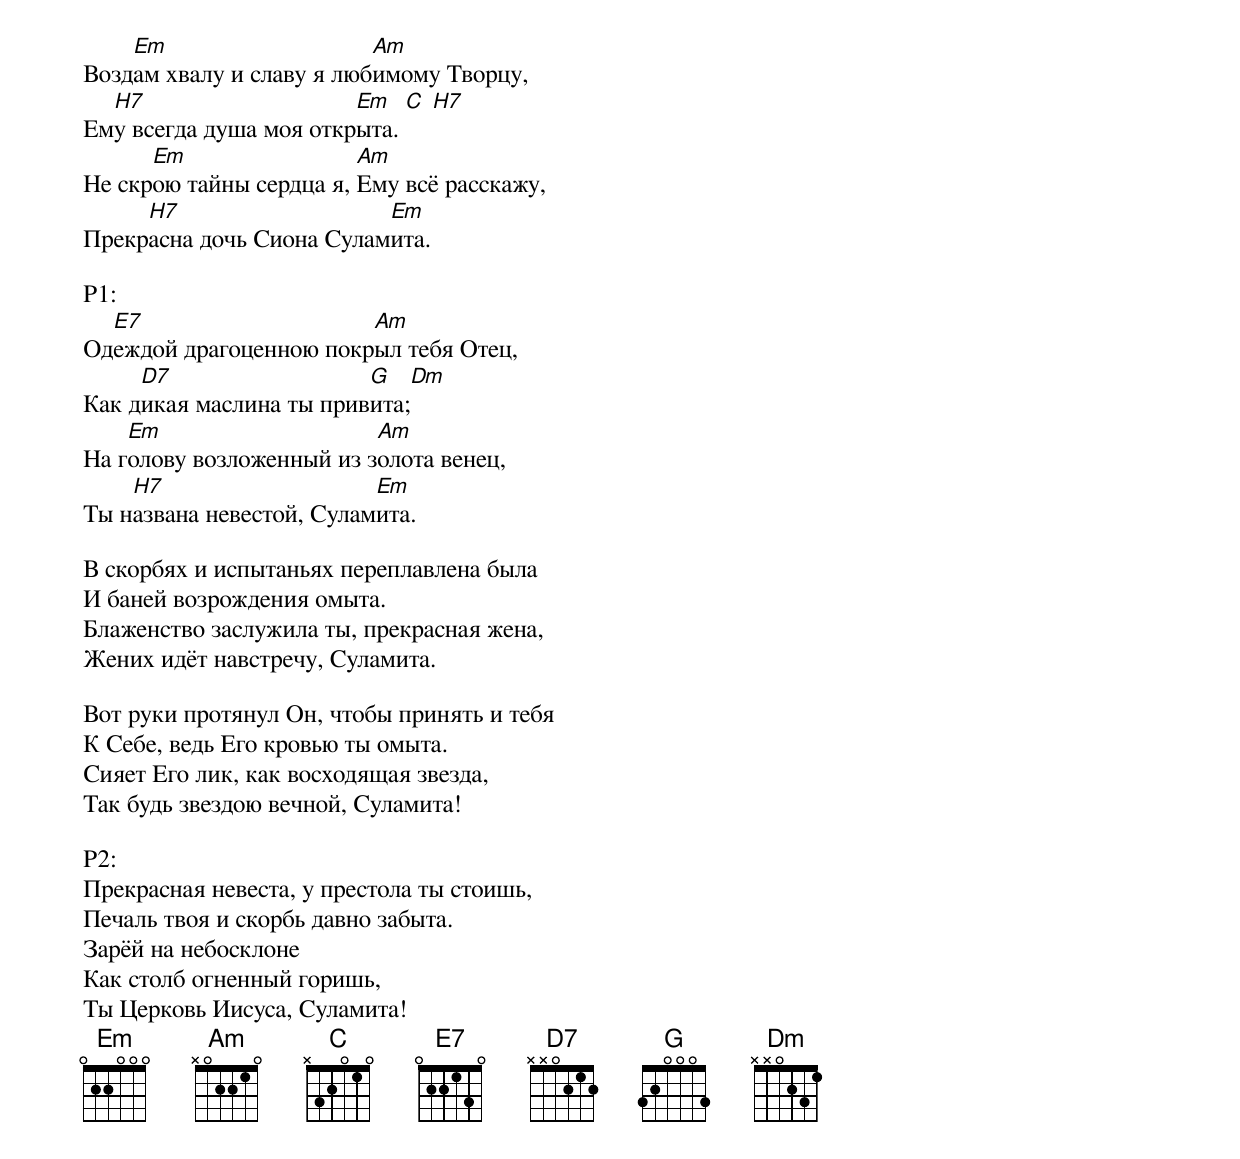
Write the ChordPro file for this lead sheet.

Возд[Em]ам хвалу и славу я люб[Am]имому Творцу,
Ем[H7]у всегда душа моя откр[Em]ыта. [C] [H7]
Не скр[Em]ою тайны сердца я, [Am]Ему всё расскажу,
Прекр[H7]асна дочь Сиона Сулам[Em]ита.

P1:
Од[E7]еждой драгоценною покр[Am]ыл тебя Отец,
Как д[D7]икая маслина ты прив[G]ита;[Dm]
На г[Em]олову возложенный из з[Am]олота венец,
Ты н[H7]азвана невестой, Сулам[Em]ита.

В скорбях и испытаньях переплавлена была
И баней возрождения омыта.
Блаженство заслужила ты, прекрасная жена,
Жених идёт навстречу, Суламита.

Вот руки протянул Он, чтобы принять и тебя
К Себе, ведь Его кровью ты омыта.
Сияет Его лик, как восходящая звезда,
Так будь звездою вечной, Суламита!

P2:
Прекрасная невеста, у престола ты стоишь,
Печаль твоя и скорбь давно забыта.
Зарёй на небосклоне
Как столб огненный горишь,
Ты Церковь Иисуса, Суламита!
